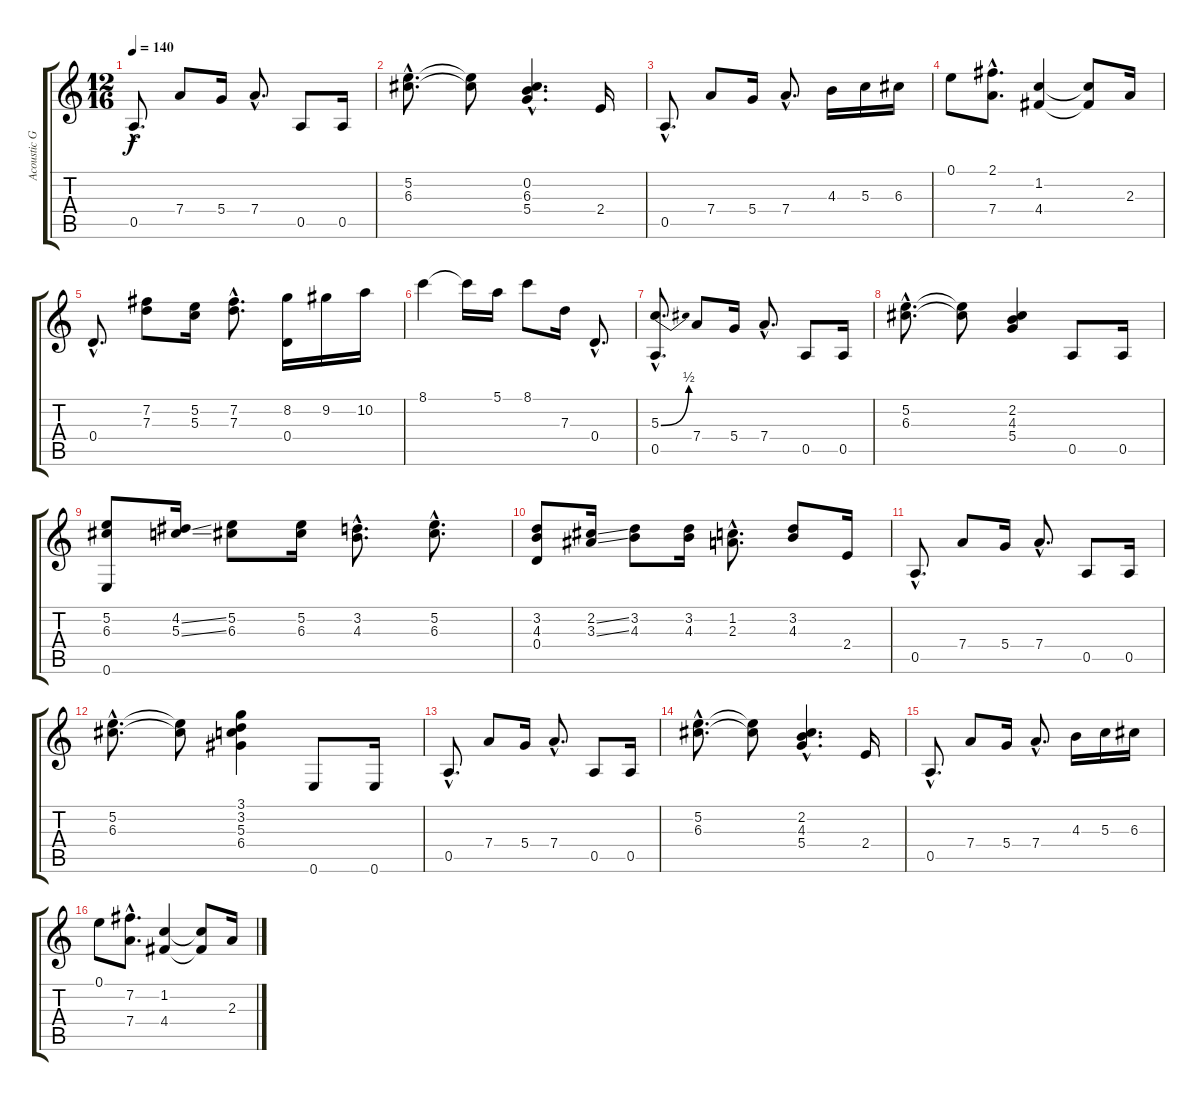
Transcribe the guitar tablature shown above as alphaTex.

\track ("Acoustic Guitar (steel)" "Acoustic G") {instrument acousticguitarsteel}
\staff {score tabs}
\tuning (E4 B3 G3 D3 A2 E2) {hide}
\ts (12 16)
\tempo 140
\clef g2
\ks c
0.5{hac}.8{d dy f} 7.4.8 5.4.16 7.4{hac}.8{d} 0.5.8 0.5.16 |
(5.2{hac} 6.3{hac}).8{d} (5.2{t} 6.3{t}).8 (0.2{hac} 6.3{hac} 5.4{hac}).4{d} 2.4.16 |
0.5{hac}.8{d} 7.4.8 5.4.16 7.4{hac}.8{d} 4.3.16 5.3.16 6.3.16 |
0.1.8 (2.1{hac} 7.4{hac}).8{d} (1.2 4.4).4 (1.2{t} 4.4{t}).8 2.3.16 |
0.4{hac}.8{d} (7.2 7.3).8 (5.2 5.3).16 (7.2{hac} 7.3{hac}).8{d} (8.2 0.4).16 9.2.16 10.2.16 |
8.1.4 8.1{t}.16 5.1.16 8.1.8 7.3.16 0.4{hac}.8{d} |
(5.3{be (bend 0 0 60 2) hac} 0.5{hac}).8{d} 7.4.8 5.4.16 7.4{hac}.8{d} 0.5.8 0.5.16 |
(5.2{hac} 6.3{hac}).8{d} (5.2{t} 6.3{t}).8 (2.2 4.3 5.4).4 0.5.8 0.5.16 |
(5.2 6.3 0.6).8 (4.2{ss} 5.3{ss}).16 (5.2 6.3).8 (5.2 6.3).16 (3.2{hac} 4.3{hac}).8{d} (5.2{hac} 6.3{hac}).8{d} |
(3.2 4.3 0.4).8 (2.2{ss} 3.3{ss}).16 (3.2 4.3).8 (3.2 4.3).16 (1.2{hac} 2.3{hac}).8{d} (3.2 4.3).8 2.4.16 |
0.5{hac}.8{d} 7.4.8 5.4.16 7.4{hac}.8{d} 0.5.8 0.5.16 |
(5.2{hac} 6.3{hac}).8{d} (5.2{t} 6.3{t}).8 (3.1 3.2 5.3 6.4).4 0.6.8 0.6.16 |
0.5{hac}.8{d} 7.4.8 5.4.16 7.4{hac}.8{d} 0.5.8 0.5.16 |
(5.2{hac} 6.3{hac}).8{d} (5.2{t} 6.3{t}).8 (2.2{hac} 4.3{hac} 5.4{hac}).4{d} 2.4.16 |
0.5{hac}.8{d} 7.4.8 5.4.16 7.4{hac}.8{d} 4.3.16 5.3.16 6.3.16 |
0.1.8 (7.2{hac} 7.4{hac}).8{d} (1.2 4.4).4 (1.2{t} 4.4{t}).8 2.3.16
